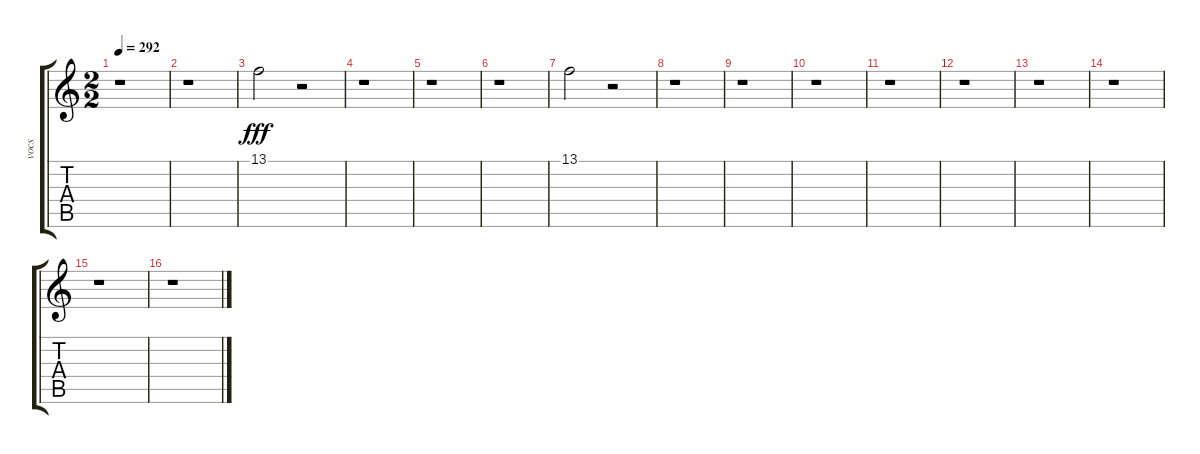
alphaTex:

\track ("vocs" "vocs") {instrument lead2sawtooth}
\staff {score tabs}
\tuning (E4 B3 G3 D3 A2 E2) {hide}
\ts (2 2)
\tempo 292
\clef g2
\ks c
r.1{dy fff} |
r.1 |
13.1.2 r.2 |
r.1 |
r.1 |
r.1 |
13.1.2 r.2 |
r.1 |
r.1 |
r.1 |
r.1 |
r.1 |
r.1 |
r.1 |
r.1 |
r.1
